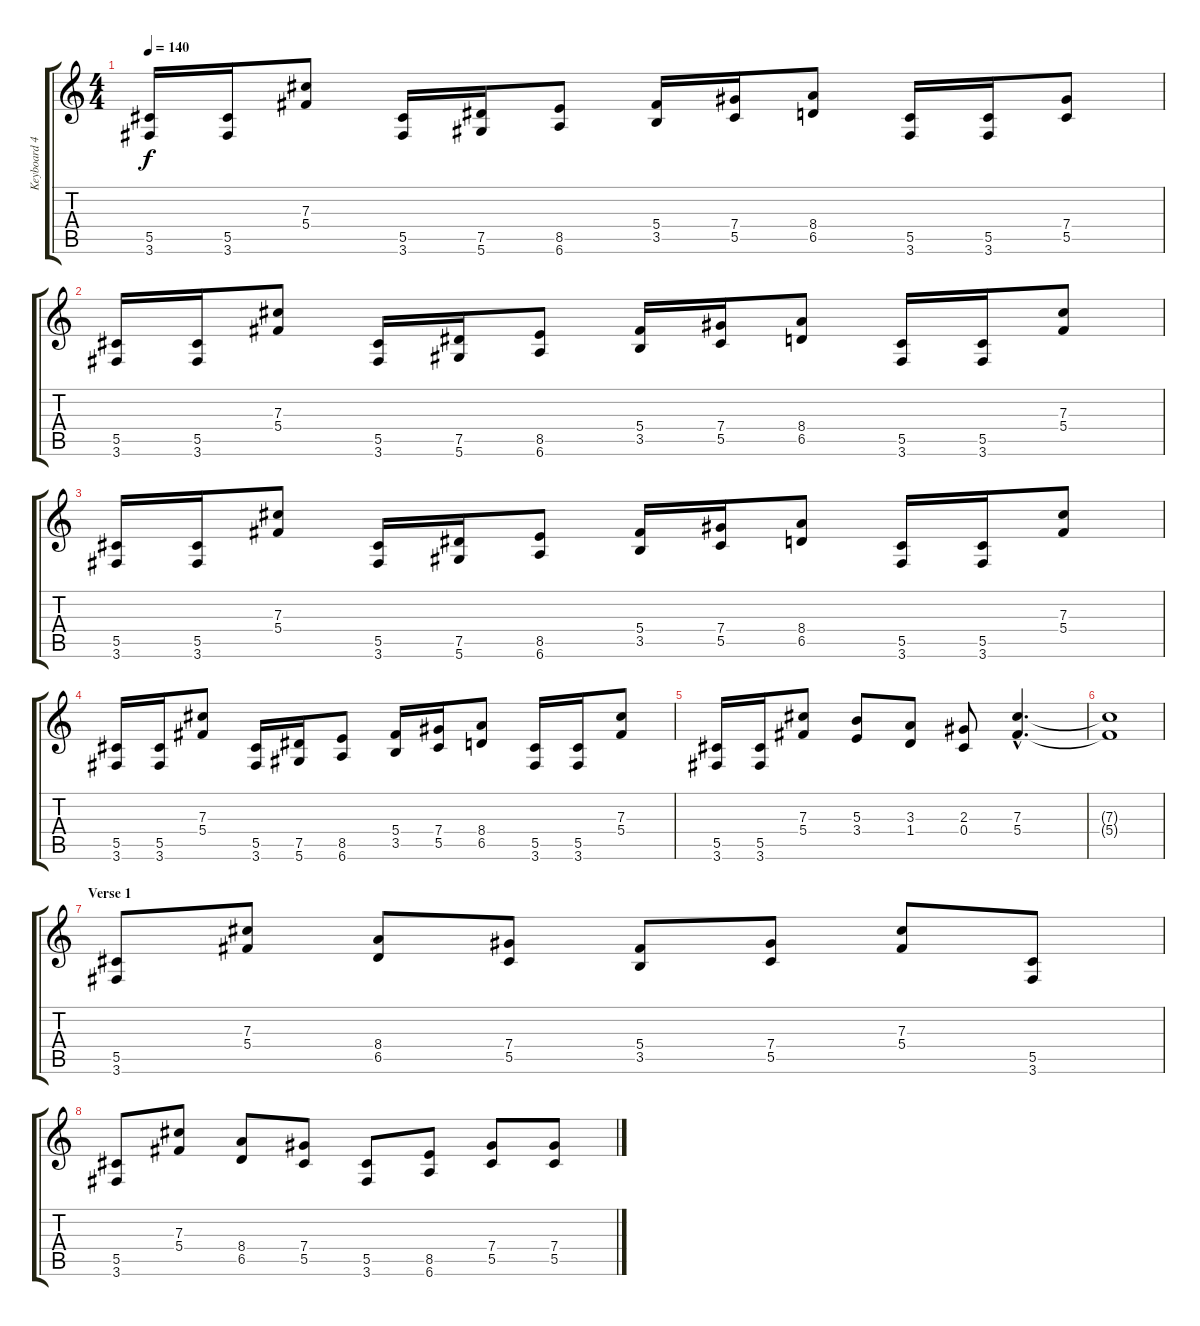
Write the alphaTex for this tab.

\track ("Keyboard 4" "Keyboard 4") {instrument stringensemble1}
\staff {score tabs}
\tuning (Eb5 Bb4 Gb4 Db4 Ab3 Eb3) {hide}
\ts (4 4)
\tempo 140
\clef g2
\ks c
(5.5 3.6).16{dy f} (5.5 3.6).16 (7.3 5.4).8 (5.5 3.6).16 (7.5 5.6).16 (8.5 6.6).8 (5.4 3.5).16 (7.4 5.5).16 (8.4 6.5).8 (5.5 3.6).16 (5.5 3.6).16 (7.4 5.5).8 |
(5.5 3.6).16 (5.5 3.6).16 (7.3 5.4).8 (5.5 3.6).16 (7.5 5.6).16 (8.5 6.6).8 (5.4 3.5).16 (7.4 5.5).16 (8.4 6.5).8 (5.5 3.6).16 (5.5 3.6).16 (7.3 5.4).8 |
(5.5 3.6).16 (5.5 3.6).16 (7.3 5.4).8 (5.5 3.6).16 (7.5 5.6).16 (8.5 6.6).8 (5.4 3.5).16 (7.4 5.5).16 (8.4 6.5).8 (5.5 3.6).16 (5.5 3.6).16 (7.3 5.4).8 |
(5.5 3.6).16 (5.5 3.6).16 (7.3 5.4).8 (5.5 3.6).16 (7.5 5.6).16 (8.5 6.6).8 (5.4 3.5).16 (7.4 5.5).16 (8.4 6.5).8 (5.5 3.6).16 (5.5 3.6).16 (7.3 5.4).8 |
(5.5 3.6).16 (5.5 3.6).16 (7.3 5.4).8 (5.3 3.4).8 (3.3 1.4).8 (2.3 0.4).8 (7.3{hac} 5.4{hac}).4{d} |
(7.3{t} 5.4{t}).1 |
\section ("" "Verse 1")
(5.5 3.6).8 (7.3 5.4).8 (8.4 6.5).8 (7.4 5.5).8 (5.4 3.5).8 (7.4 5.5).8 (7.3 5.4).8 (5.5 3.6).8 |
(5.5 3.6).8 (7.3 5.4).8 (8.4 6.5).8 (7.4 5.5).8 (5.5 3.6).8 (8.5 6.6).8 (7.4 5.5).8 (7.4 5.5).8
